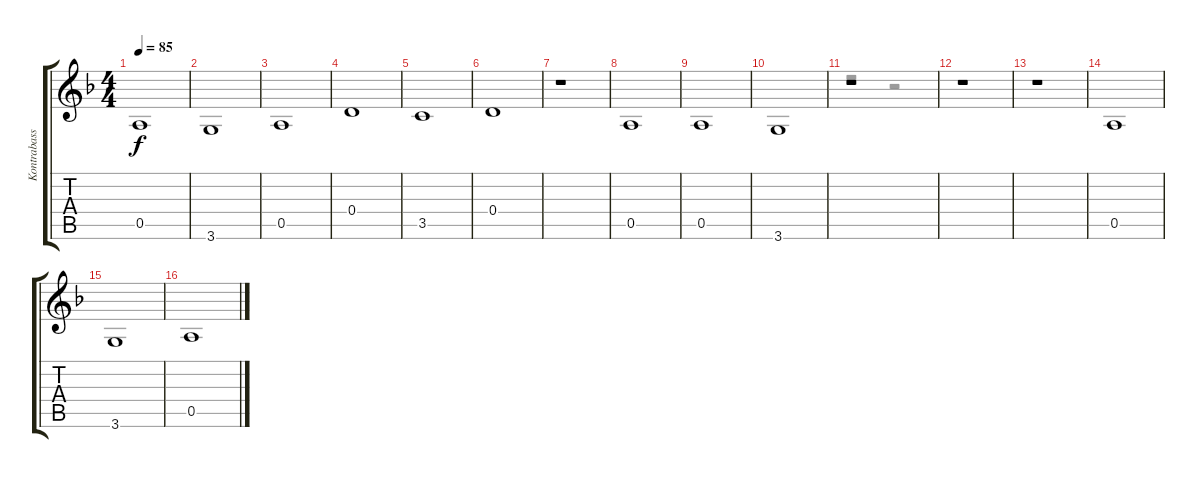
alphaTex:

\track ("Kontrabass" "Kontrabass") {instrument contrabass}
\staff {score tabs}
\tuning (E4 B3 G3 D3 A2 E2) {hide}
\voice
\ts (4 4)
\tempo 85
\clef g2
\ks f
0.5.1{dy f} |
3.6.1 |
0.5.1 |
0.4.1 |
3.5.1 |
0.4.1 |
r.1 |
0.5.1 |
0.5.1 |
3.6.1 |
r.1 |
r.1 |
r.1 |
0.5.1 |
3.6.1 |
0.5.1
\voice
\clef g2
\ottava regular
\simile none
\ks f
|
|
|
|
|
|
|
|
|
|
r.2 r.2 |
|
|
|
|
